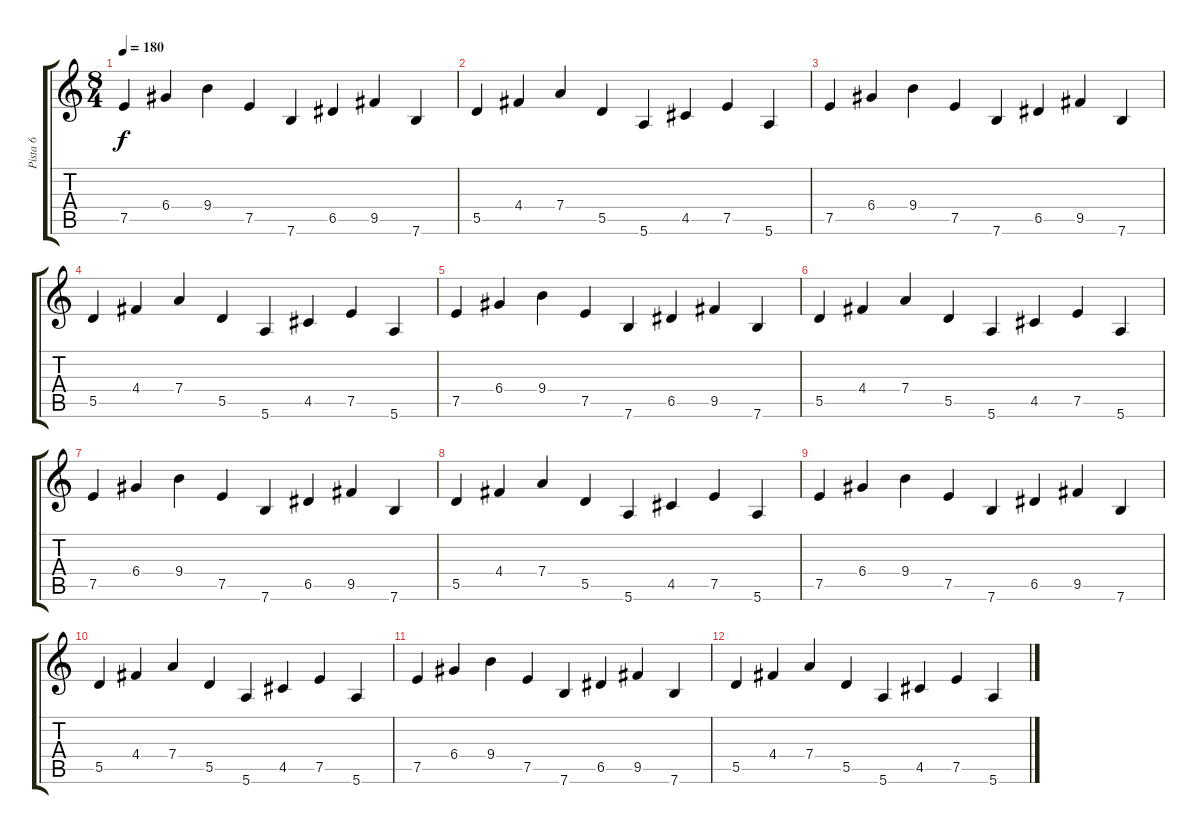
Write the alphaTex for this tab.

\track ("Pista 6" "Pista 6") {instrument electricbassfinger}
\staff {score tabs}
\tuning (E4 B3 G3 D3 A2 E2) {hide}
\ts (8 4)
\tempo 180
\clef g2
\ks c
7.5.4{dy f} 6.4.4 9.4.4 7.5.4 7.6.4 6.5.4 9.5.4 7.6.4 |
5.5.4 4.4.4 7.4.4 5.5.4 5.6.4 4.5.4 7.5.4 5.6.4 |
7.5.4 6.4.4 9.4.4 7.5.4 7.6.4 6.5.4 9.5.4 7.6.4 |
5.5.4 4.4.4 7.4.4 5.5.4 5.6.4 4.5.4 7.5.4 5.6.4 |
7.5.4 6.4.4 9.4.4 7.5.4 7.6.4 6.5.4 9.5.4 7.6.4 |
5.5.4 4.4.4 7.4.4 5.5.4 5.6.4 4.5.4 7.5.4 5.6.4 |
7.5.4 6.4.4 9.4.4 7.5.4 7.6.4 6.5.4 9.5.4 7.6.4 |
5.5.4 4.4.4 7.4.4 5.5.4 5.6.4 4.5.4 7.5.4 5.6.4 |
7.5.4 6.4.4 9.4.4 7.5.4 7.6.4 6.5.4 9.5.4 7.6.4 |
5.5.4 4.4.4 7.4.4 5.5.4 5.6.4 4.5.4 7.5.4 5.6.4 |
7.5.4 6.4.4 9.4.4 7.5.4 7.6.4 6.5.4 9.5.4 7.6.4 |
5.5.4 4.4.4 7.4.4 5.5.4 5.6.4 4.5.4 7.5.4 5.6.4
